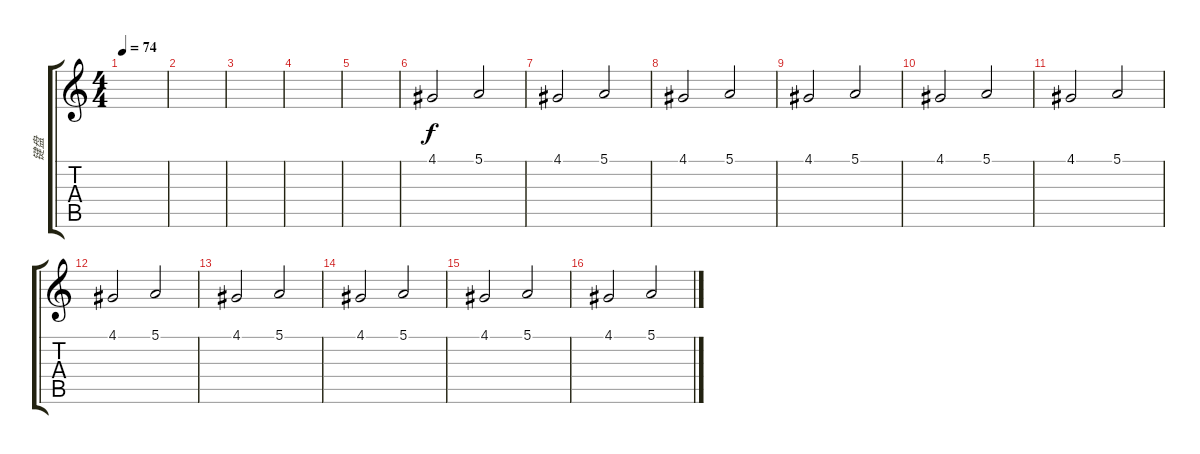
\track ("键盘" "键盘") {instrument stringensemble1}
\staff {score tabs}
\tuning (E4 B3 G3 D3 A2 E2) {hide}
\ts (4 4)
\tempo 74
\clef g2
\ks c
|
|
|
|
|
4.1.2 5.1.2 |
4.1.2 5.1.2 |
4.1.2 5.1.2 |
4.1.2 5.1.2 |
4.1.2 5.1.2 |
4.1.2 5.1.2 |
4.1.2 5.1.2 |
4.1.2 5.1.2 |
4.1.2 5.1.2 |
4.1.2 5.1.2 |
4.1.2 5.1.2
